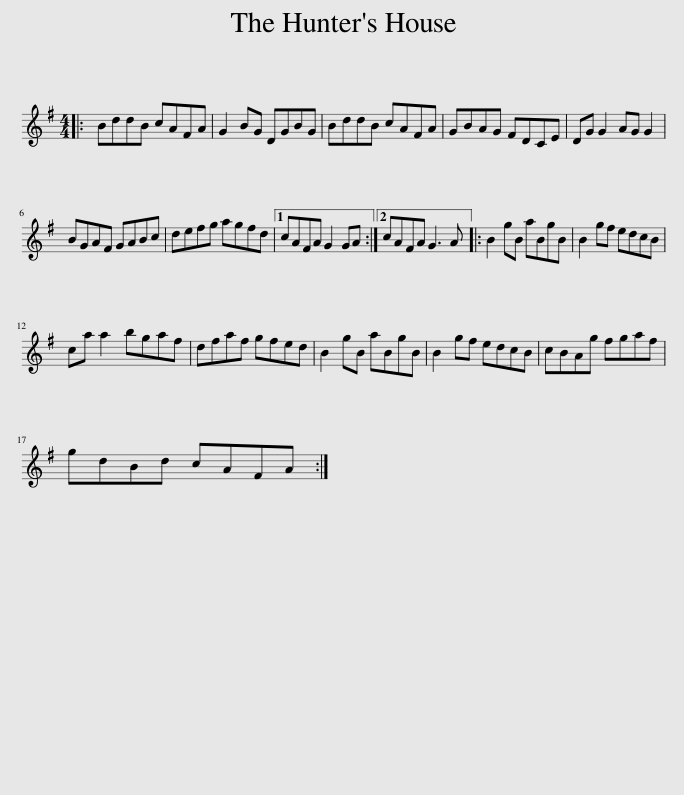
X:1
L:1/8
M:4/4
I:linebreak $
K:G
V:1 treble
V:1
|: BddB cAFA | G2 BG DGBG | BddB cAFA | GBAG FDCE | DG G2 AG G2 |$ %5
 BGAF GABc | defg agfd |1 cAFA G2 GA :|2 cAFA G3 A |: B2 gB aBgB | %10
 B2 gf edcB |$ ca a2 bgaf | dfaf gfed | B2 gB aBgB | B2 gf edcB | %15
 cBAg fgaf |$ gdBd cAFA :| %17
